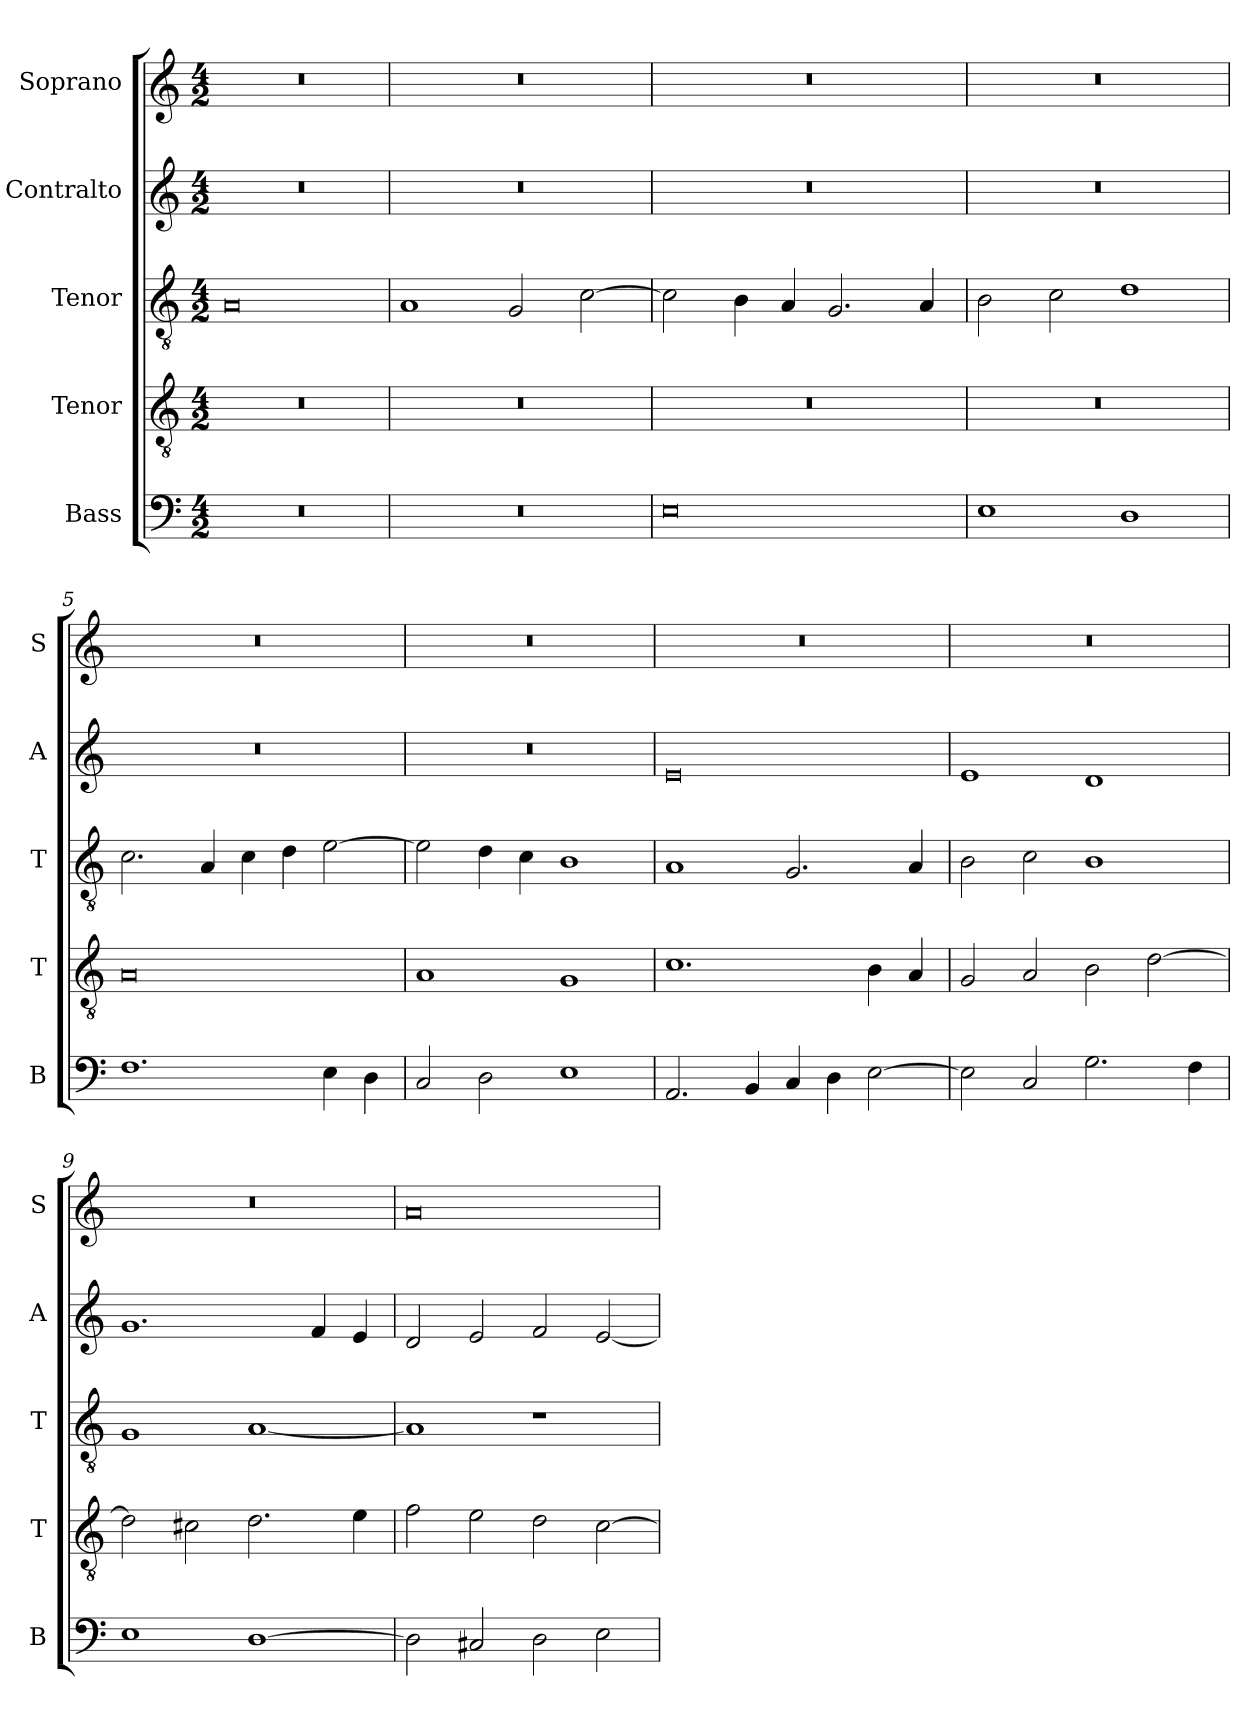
**kern	**kern	**kern	**kern	**kern
*part5	*part4	*part3	*part2	*part1
*staff5	*staff4	*staff3	*staff2	*staff1
*I"Bass	*I"Tenor	*I"Tenor	*I"Contralto	*I"Soprano
*I'B	*I'T	*I'T	*I'A	*I'S
*clefF4	*clefGv2	*clefGv2	*clefG2	*clefG2
*k[]	*k[]	*k[]	*k[]	*k[]
*A:aeo	*A:aeo	*A:aeo	*A:aeo	*A:aeo
*M4/2	*M4/2	*M4/2	*M4/2	*M4/2
=1	=1	=1	=1	=1
0r	0r	0A	0r	0r
=2	=2	=2	=2	=2
0r	0r	1A	0r	0r
.	.	2G	.	.
.	.	[2c	.	.
=3	=3	=3	=3	=3
0E	0r	2c]	0r	0r
.	.	4B	.	.
.	.	4A	.	.
.	.	2.G	.	.
.	.	4A	.	.
=4	=4	=4	=4	=4
1E	0r	2B	0r	0r
.	.	2c	.	.
1D	.	1d	.	.
=5	=5	=5	=5	=5
1.F	0A	2.c	0r	0r
.	.	4A	.	.
.	.	4c	.	.
.	.	4d	.	.
4E	.	[2e	.	.
4D	.	.	.	.
=6	=6	=6	=6	=6
2C	1A	2e]	0r	0r
2D	.	4d	.	.
.	.	4c	.	.
1E	1G	1B	.	.
=7	=7	=7	=7	=7
2.AA	1.c	1A	0e	0r
4BB	.	.	.	.
4C	.	2.G	.	.
4D	.	.	.	.
[2E	4B	.	.	.
.	4A	4A	.	.
=8	=8	=8	=8	=8
2E]	2G	2B	1e	0r
2C	2A	2c	.	.
2.G	2B	1B	1d	.
.	[2d	.	.	.
4F	.	.	.	.
=9	=9	=9	=9	=9
1E	2d]	1G	1.g	0r
.	2c#X	.	.	.
[1D	2.d	[1A	.	.
.	.	.	4f	.
.	4e	.	4e	.
=10	=10	=10	=10	=10
2D]	2f	1A]	2d	0a
2C#X	2e	.	2e	.
2D	2d	1r	2f	.
2E	[2c	.	[2e	.
=	=	=	=	=
*-	*-	*-	*-	*-
